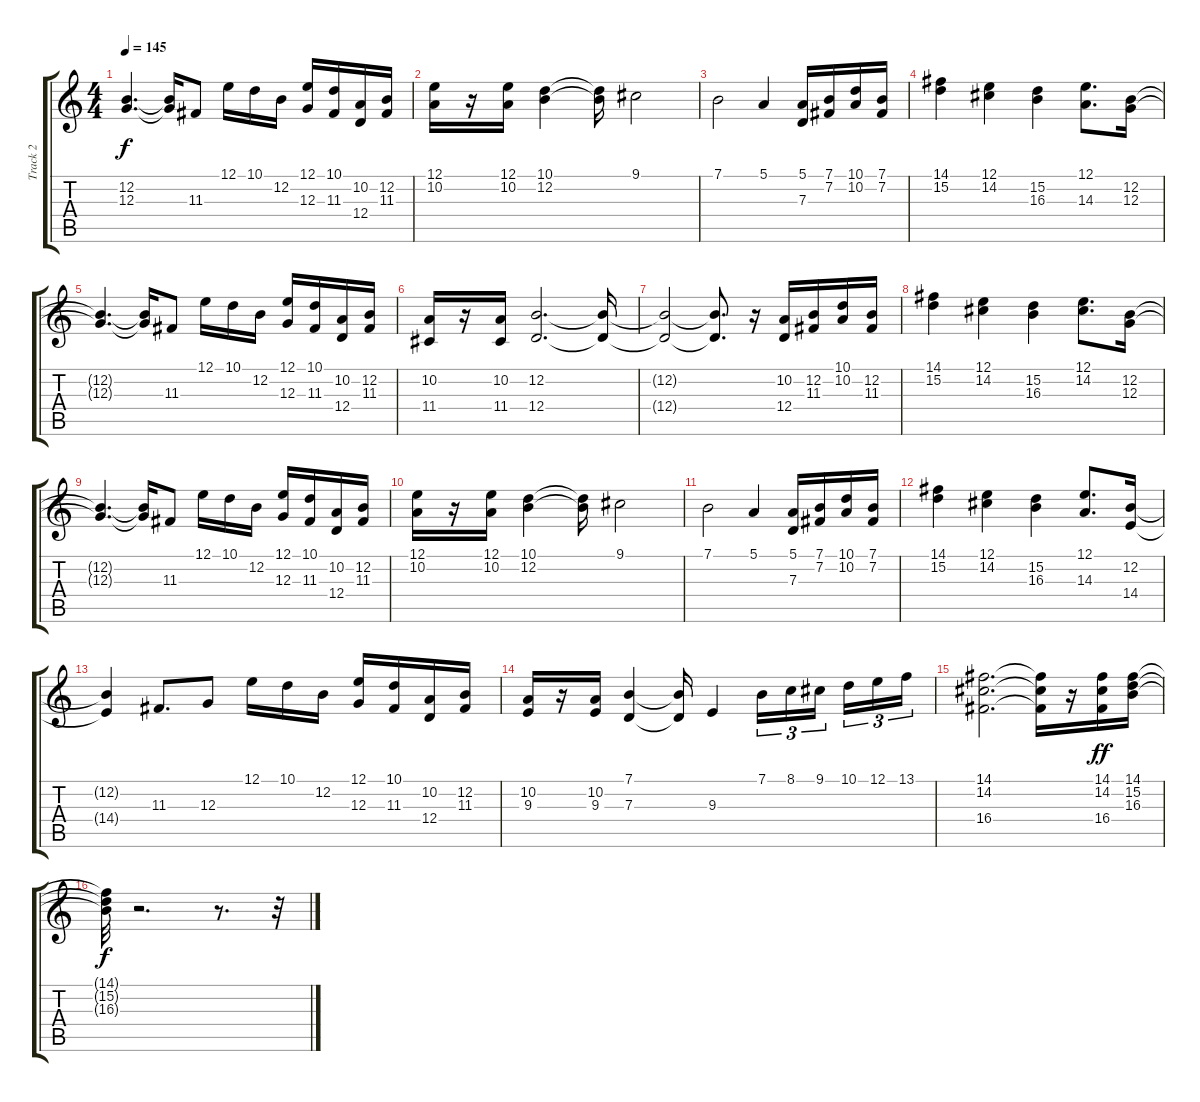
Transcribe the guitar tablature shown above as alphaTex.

\track ("Track 2" "Track 2") {instrument lead2sawtooth}
\staff {score tabs}
\tuning (E4 B3 G3 D3 A2 E2) {hide}
\ts (4 4)
\tempo 145
\clef g2
\ks c
(12.2{t} 12.3{t}).4{d dy f} (12.2{t} 12.3{t}).16 11.3.8 12.1.16 10.1.16 12.2.16 (12.1 12.3).16 (10.1 11.3).16 (10.2 12.4).16 (12.2 11.3).16 |
(12.1 10.2).16 r.16 (12.1 10.2).16 (10.1 12.2).4 (10.1{t} 12.2{t}).16 9.1.2 |
7.1.2 5.1.4 (5.1 7.3).16 (7.1 7.2).16 (10.1 10.2).16 (7.1 7.2).16 |
(14.1 15.2).4 (12.1 14.2).4 (15.2 16.3).4 (12.1 14.3).8{d} (12.2 12.3).16 |
(12.2{t} 12.3{t}).4{d} (12.2{t} 12.3{t}).16 11.3.8 12.1.16 10.1.16 12.2.16 (12.1 12.3).16 (10.1 11.3).16 (10.2 12.4).16 (12.2 11.3).16 |
(10.2 11.4).16 r.16 (10.2 11.4).16 (12.2 12.4).2{d} (12.2{t} 12.4{t}).16 |
(12.2{t} 12.4{t}).2 (12.2{t} 12.4{t}).8{d} r.16 (10.2 12.4).16 (12.2 11.3).16 (10.1 10.2).16 (12.2 11.3).16 |
(14.1 15.2).4 (12.1 14.2).4 (15.2 16.3).4 (12.1 14.2).8{d} (12.2 12.3).16 |
(12.2{t} 12.3{t}).4{d} (12.2{t} 12.3{t}).16 11.3.8 12.1.16 10.1.16 12.2.16 (12.1 12.3).16 (10.1 11.3).16 (10.2 12.4).16 (12.2 11.3).16 |
(12.1 10.2).16 r.16 (12.1 10.2).16 (10.1 12.2).4 (10.1{t} 12.2{t}).16 9.1.2 |
7.1.2 5.1.4 (5.1 7.3).16 (7.1 7.2).16 (10.1 10.2).16 (7.1 7.2).16 |
(14.1 15.2).4 (12.1 14.2).4 (15.2 16.3).4 (12.1 14.3).8{d} (12.2 14.4).16 |
(12.2{t} 14.4{t}).4 11.3.8{d} 12.3.8 12.1.16 10.1.16 12.2.16 (12.1 12.3).16 (10.1 11.3).16 (10.2 12.4).16 (12.2 11.3).16 |
(10.2 9.3).16 r.16 (10.2 9.3).16 (7.1 7.3).4 (7.1{t} 7.3{t}).16 9.3.4 7.1.16{tu (3 2)} 8.1.16{tu (3 2)} 9.1.16{tu (3 2) beam splitsecondary} 10.1.16{tu (3 2)} 12.1.16{tu (3 2)} 13.1.16{tu (3 2)} |
(14.1 14.2 16.4).2{d} (14.1{t} 14.2{t} 16.4{t}).16 r.16 (14.1 14.2 16.4).16{dy ff} (14.1 15.2 16.3).16 |
(14.1{t} 15.2{t} 16.3{t}).32{dy f} r.2{d} r.8{d} r.32
